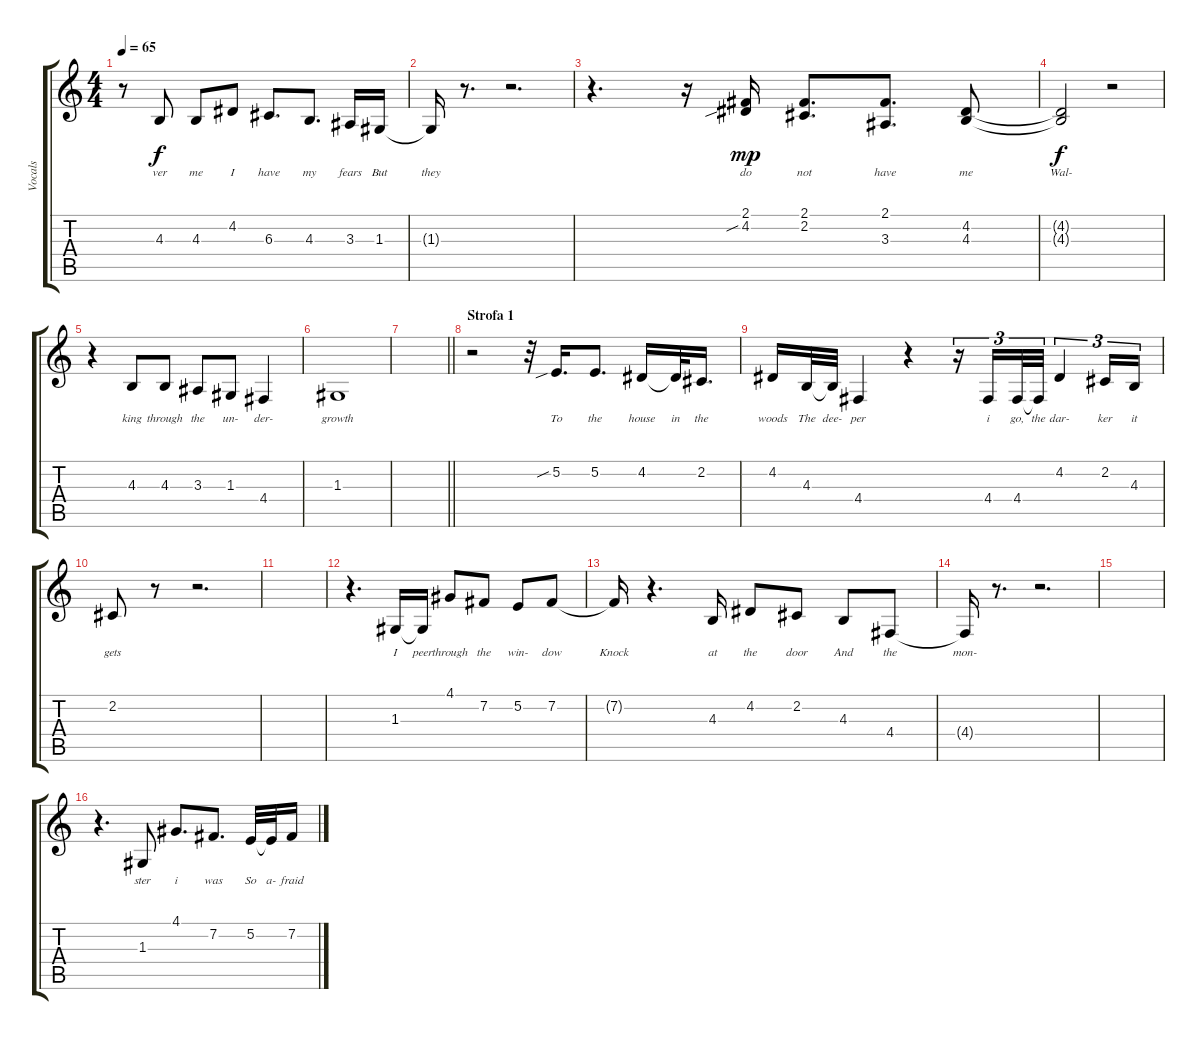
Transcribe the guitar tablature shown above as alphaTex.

\track ("Vocals" "Vocals") {instrument synthvoice}
\staff {score tabs}
\tuning (E4 B3 G3 D3 A2 E2) {hide}
\ts (4 4)
\tempo 65
\clef g2
\ks c
r.8{dy f} 4.3.8{lyrics (0 "ver") lyrics (1 "") lyrics (2 "") lyrics (3 "") lyrics (4 "")} 4.3.8{lyrics (0 "me") lyrics (1 "") lyrics (2 "") lyrics (3 "") lyrics (4 "")} 4.2.8{lyrics (0 "I") lyrics (1 "") lyrics (2 "") lyrics (3 "") lyrics (4 "")} 6.3.8{d lyrics (0 "have") lyrics (1 "") lyrics (2 "") lyrics (3 "") lyrics (4 "")} 4.3.8{d lyrics (0 "my") lyrics (1 "") lyrics (2 "") lyrics (3 "") lyrics (4 "")} 3.3.16{lyrics (0 "fears") lyrics (1 "") lyrics (2 "") lyrics (3 "") lyrics (4 "")} 1.3.16{lyrics (0 "But") lyrics (1 "") lyrics (2 "") lyrics (3 "") lyrics (4 "")} |
1.3{t}.16{lyrics (0 "they") lyrics (1 "") lyrics (2 "") lyrics (3 "") lyrics (4 "")} r.8{d} r.2{d} |
r.4{d} r.16 (2.1 4.2{sib}).16{lyrics (0 "do") lyrics (1 "") lyrics (2 "") lyrics (3 "") lyrics (4 "") dy mp} (2.1 2.2).8{d lyrics (0 "not") lyrics (1 "") lyrics (2 "") lyrics (3 "") lyrics (4 "")} (2.1 3.3).8{d lyrics (0 "have") lyrics (1 "") lyrics (2 "") lyrics (3 "") lyrics (4 "")} (4.2 4.3).8{lyrics (0 "me") lyrics (1 "") lyrics (2 "") lyrics (3 "") lyrics (4 "")} |
(4.2{t} 4.3{t}).2{lyrics (0 "Wal-") lyrics (1 "") lyrics (2 "") lyrics (3 "") lyrics (4 "") dy f} r.2 |
r.4 4.3.8{lyrics (0 "king") lyrics (1 "") lyrics (2 "") lyrics (3 "") lyrics (4 "")} 4.3.8{lyrics (0 "through") lyrics (1 "") lyrics (2 "") lyrics (3 "") lyrics (4 "")} 3.3.8{lyrics (0 "the") lyrics (1 "") lyrics (2 "") lyrics (3 "") lyrics (4 "")} 1.3.8{lyrics (0 "un-") lyrics (1 "") lyrics (2 "") lyrics (3 "") lyrics (4 "")} 4.4.4{lyrics (0 "der-") lyrics (1 "") lyrics (2 "") lyrics (3 "") lyrics (4 "")} |
1.3.1{lyrics (0 "growth") lyrics (1 "") lyrics (2 "") lyrics (3 "") lyrics (4 "") volume 0} |
\barLineRight lightlight
|
\section ("" "Strofa 1")
r.2 r.32 5.2{sib}.16{d lyrics (0 "To") lyrics (1 "") lyrics (2 "") lyrics (3 "") lyrics (4 "") volume 7} 5.2.8{d lyrics (0 "the") lyrics (1 "") lyrics (2 "") lyrics (3 "") lyrics (4 "")} 4.2.16{lyrics (0 "house") lyrics (1 "") lyrics (2 "") lyrics (3 "") lyrics (4 "")} 4.2{t}.32{lyrics (0 "in") lyrics (1 "") lyrics (2 "") lyrics (3 "") lyrics (4 "")} 2.2.16{d lyrics (0 "the") lyrics (1 "") lyrics (2 "") lyrics (3 "") lyrics (4 "")} |
4.2.16{lyrics (0 "woods") lyrics (1 "") lyrics (2 "") lyrics (3 "") lyrics (4 "")} 4.3.32{lyrics (0 "The") lyrics (1 "") lyrics (2 "") lyrics (3 "") lyrics (4 "")} 4.3{t}.32{lyrics (0 "dee-") lyrics (1 "") lyrics (2 "") lyrics (3 "") lyrics (4 "")} 4.4.4{lyrics (0 "per") lyrics (1 "") lyrics (2 "") lyrics (3 "") lyrics (4 "")} r.4 r.16{tu (3 2)} 4.4.16{tu (3 2) lyrics (0 "i") lyrics (1 "") lyrics (2 "") lyrics (3 "") lyrics (4 "")} 4.4.32{tu (3 2) lyrics (0 "go,") lyrics (1 "") lyrics (2 "") lyrics (3 "") lyrics (4 "")} 4.4{t}.32{tu (3 2) lyrics (0 "the") lyrics (1 "") lyrics (2 "") lyrics (3 "") lyrics (4 "")} 4.2.4{tu (3 2) lyrics (0 "dar-") lyrics (1 "") lyrics (2 "") lyrics (3 "") lyrics (4 "")} 2.2.16{tu (3 2) lyrics (0 "ker") lyrics (1 "") lyrics (2 "") lyrics (3 "") lyrics (4 "")} 4.3.16{tu (3 2) lyrics (0 "it") lyrics (1 "") lyrics (2 "") lyrics (3 "") lyrics (4 "")} |
2.2.8{lyrics (0 "gets") lyrics (1 "") lyrics (2 "") lyrics (3 "") lyrics (4 "")} r.8 r.2{d} |
|
r.4{d} 1.3.16{lyrics (0 "I") lyrics (1 "") lyrics (2 "") lyrics (3 "") lyrics (4 "")} 1.3{t}.16{lyrics (0 "peer") lyrics (1 "") lyrics (2 "") lyrics (3 "") lyrics (4 "")} 4.1.8{lyrics (0 "through") lyrics (1 "") lyrics (2 "") lyrics (3 "") lyrics (4 "")} 7.2.8{lyrics (0 "the") lyrics (1 "") lyrics (2 "") lyrics (3 "") lyrics (4 "")} 5.2.8{lyrics (0 "win-") lyrics (1 "") lyrics (2 "") lyrics (3 "") lyrics (4 "")} 7.2.8{lyrics (0 "dow") lyrics (1 "") lyrics (2 "") lyrics (3 "") lyrics (4 "")} |
7.2{t}.16{lyrics (0 "Knock") lyrics (1 "") lyrics (2 "") lyrics (3 "") lyrics (4 "")} r.4{d} 4.3.16{lyrics (0 "at") lyrics (1 "") lyrics (2 "") lyrics (3 "") lyrics (4 "")} 4.2.8{lyrics (0 "the") lyrics (1 "") lyrics (2 "") lyrics (3 "") lyrics (4 "")} 2.2.8{lyrics (0 "door") lyrics (1 "") lyrics (2 "") lyrics (3 "") lyrics (4 "")} 4.3.8{lyrics (0 "And") lyrics (1 "") lyrics (2 "") lyrics (3 "") lyrics (4 "")} 4.4.8{lyrics (0 "the") lyrics (1 "") lyrics (2 "") lyrics (3 "") lyrics (4 "")} |
4.4{t}.16{lyrics (0 "mon-") lyrics (1 "") lyrics (2 "") lyrics (3 "") lyrics (4 "")} r.8{d} r.2{d} |
|
r.4{d} 1.3.8{lyrics (0 "ster") lyrics (1 "") lyrics (2 "") lyrics (3 "") lyrics (4 "")} 4.1.8{d lyrics (0 "i") lyrics (1 "") lyrics (2 "") lyrics (3 "") lyrics (4 "")} 7.2.8{d lyrics (0 "was") lyrics (1 "") lyrics (2 "") lyrics (3 "") lyrics (4 "")} 5.2.32{lyrics (0 "So") lyrics (1 "") lyrics (2 "") lyrics (3 "") lyrics (4 "")} 5.2{t}.32{lyrics (0 "a-") lyrics (1 "") lyrics (2 "") lyrics (3 "") lyrics (4 "")} 7.2.16{lyrics (0 "fraid") lyrics (1 "") lyrics (2 "") lyrics (3 "") lyrics (4 "")}
